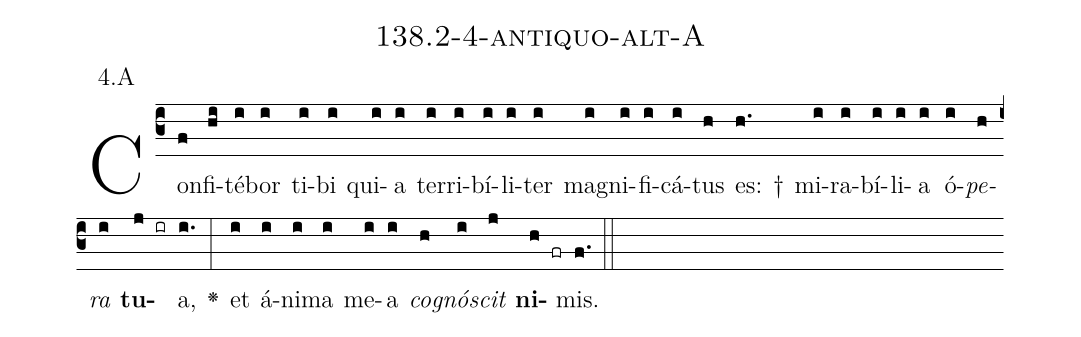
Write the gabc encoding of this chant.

name: 138.2-4-antiquo-alt-A;
annotation: 4.A;
%%
(c3)Con(f)fi(hi)té(i)bor(i) ti(i)bi(i) qui(i)a(i) ter(i)ri(i)bí(i)li(i)ter(i) ma(i)gni(i)fi(i)cá(i)tus(h) es: †(h.) mi(i)ra(i)bí(i)li(i)a(i) ó(i)<i>pe</i>(h)<i>ra</i>(i) <b>tu</b>(j ir)a,(i.) <v>\greheightstar</v>(:) et(i) á(i)ni(i)ma(i) me(i)a(i) <i>co</i>(h)<i>gnó</i>(i)<i>scit</i>(j) <b>ni</b>(h fr)mis.(f.) (::)


%E(i) u(h) o(i) u(j) a(h) e.(f.) (::)
